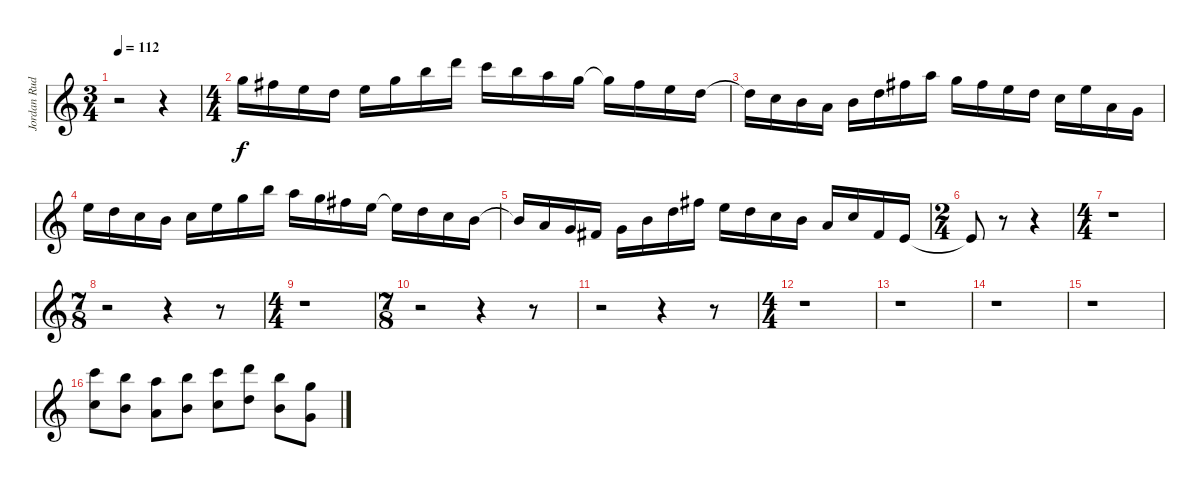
\track ("Jordan Rudess" "Jordan Rud") {instrument lead2sawtooth}
\staff {score}
\tuning (E4 B3 G3 D3 A2 E2 B1) {hide}
\ts (3 4)
\tempo 112
\clef g2
\ks c
r.2{dy f} r.4 |
\ts (4 4)
20.2.16{instrument choiraahs} 19.2.16 17.2.16 19.3.16 17.2.16 20.2.16 19.1.16 22.1.16 20.1.16 19.1.16 17.1.16 15.1.16 15.1{t}.16 19.2.16 17.2.16 15.2.16 |
15.2{t}.16 17.3.16 16.3.16 14.3.16 16.3.16 15.2.16 19.2.16 17.1.16 20.2.16 19.2.16 17.2.16 19.3.16 17.3.16 17.2.16 19.4.16 17.4.16 |
12.1.16{instrument choiraahs} 10.1.16 13.2.16 12.2.16 13.2.16 12.1.16 15.1.16 19.1.16 17.1.16 15.1.16 14.1.16 12.1.16 12.1{t}.16 15.2.16 13.2.16 12.2.16 |
12.2{t}.16 14.3.16 12.3.16 11.3.16 12.3.16 12.2.16 15.2.16 14.1.16 12.1.16 15.2.16 13.2.16 12.2.16 10.2.16 13.2.16 11.3.16 14.4.16 |
\ts (2 4)
14.4{t}.8 r.8 r.4 |
\ts (4 4)
r.1 |
\ts (7 8)
r.2 r.4 r.8 |
\ts (4 4)
r.1 |
\ts (7 8)
r.2 r.4 r.8 |
r.2 r.4 r.8 |
\ts (4 4)
r.1 |
r.1 |
r.1 |
r.1 |
(20.1 22.4).8{instrument stringensemble1} (19.1 21.4).8 (17.1 19.4).8 (19.1 21.4).8 (20.1 22.4).8 (22.1 24.4).8 (19.1 21.4).8 (20.2 22.5).8
